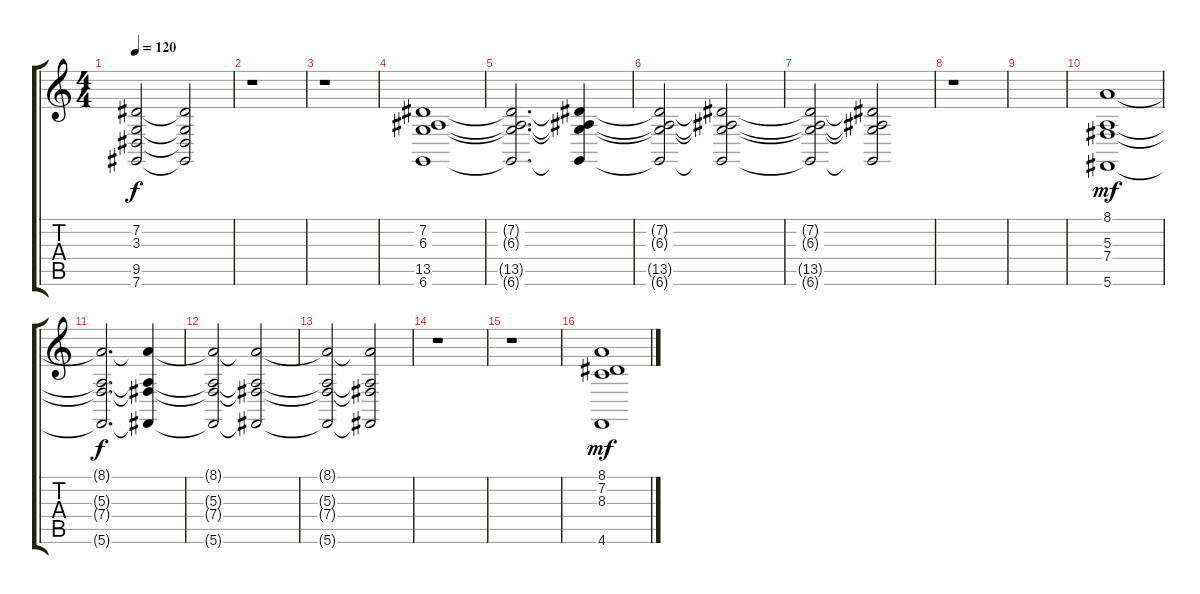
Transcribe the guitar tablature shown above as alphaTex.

\track "" {instrument synthstrings2}
\staff {score tabs}
\tuning (Db4 Ab3 E3 B2 Gb2 Db2) {hide}
\ts (4 4)
\tempo 120
\clef g2
\ks c
(7.2{t} 3.3{t} 9.5{t} 7.6{t}).2{dy f} (7.2{t} 3.3{t} 9.5{t} 7.6{t}).2{volume 0} |
r.1 |
r.1 |
(7.2 6.3 13.5 6.6).1{volume 6} |
(7.2{t} 6.3{t} 13.5{t} 6.6{t}).2{d} (7.2{t} 6.3{t} 13.5{t} 6.6{t}).4{volume 2} |
(7.2{t} 6.3{t} 13.5{t} 6.6{t}).2 (7.2{t} 6.3{t} 13.5{t} 6.6{t}).2 |
(7.2{t} 6.3{t} 13.5{t} 6.6{t}).2 (7.2{t} 6.3{t} 13.5{t} 6.6{t}).2{volume 0} |
r.1 |
|
(8.1 5.3 7.4 5.6).1{dy mf volume 6} |
(8.1{t} 5.3{t} 7.4{t} 5.6{t}).2{d dy f} (8.1{t} 5.3{t} 7.4{t} 5.6{t}).4{volume 2} |
(8.1{t} 5.3{t} 7.4{t} 5.6{t}).2 (8.1{t} 5.3{t} 7.4{t} 5.6{t}).2 |
(8.1{t} 5.3{t} 7.4{t} 5.6{t}).2 (8.1{t} 5.3{t} 7.4{t} 5.6{t}).2{volume 0} |
r.1 |
r.1 |
(8.1 7.2 8.3 4.6).1{dy mf volume 6}
